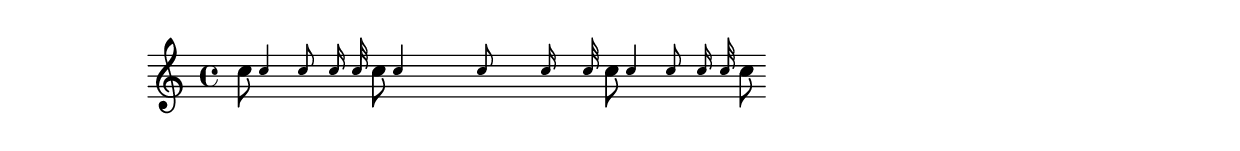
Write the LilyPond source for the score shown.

%% DO NOT EDIT this file manually; it is automatically
%% generated from LSR http://lsr.dsi.unimi.it
%% Make any changes in LSR itself, or in Documentation/snippets/new/ ,
%% and then run scripts/auxiliar/makelsr.py
%%
%% This file is in the public domain.
\version "2.14.0"

\header {
  lsrtags = "rhythms, tweaks-and-overrides"

%% Translation of GIT committish: 8b93de6ce951b7b14bc7818f31019524295b990f
  texidoces = "
Se puede ajustar la separación entre las notas de adorno utilizando la
propiedad @code{spacing-increment} de @code{Score.GraceSpacing}.

"

  doctitlees = "Ajuste del espaciado de las notas de adorno"

  texidoc = "
The space given to grace notes can be adjusted using the
@code{spacing-increment} property of @code{Score.GraceSpacing}.

"
  doctitle = "Adjusting grace note spacing"
} % begin verbatim

graceNotes = {
  \grace { c4 c8 c16 c32 }
  c8
}

\relative c'' {
  c8
  \graceNotes
  \override Score.GraceSpacing #'spacing-increment = #2.0
  \graceNotes
  \revert Score.GraceSpacing #'spacing-increment
  \graceNotes
}

